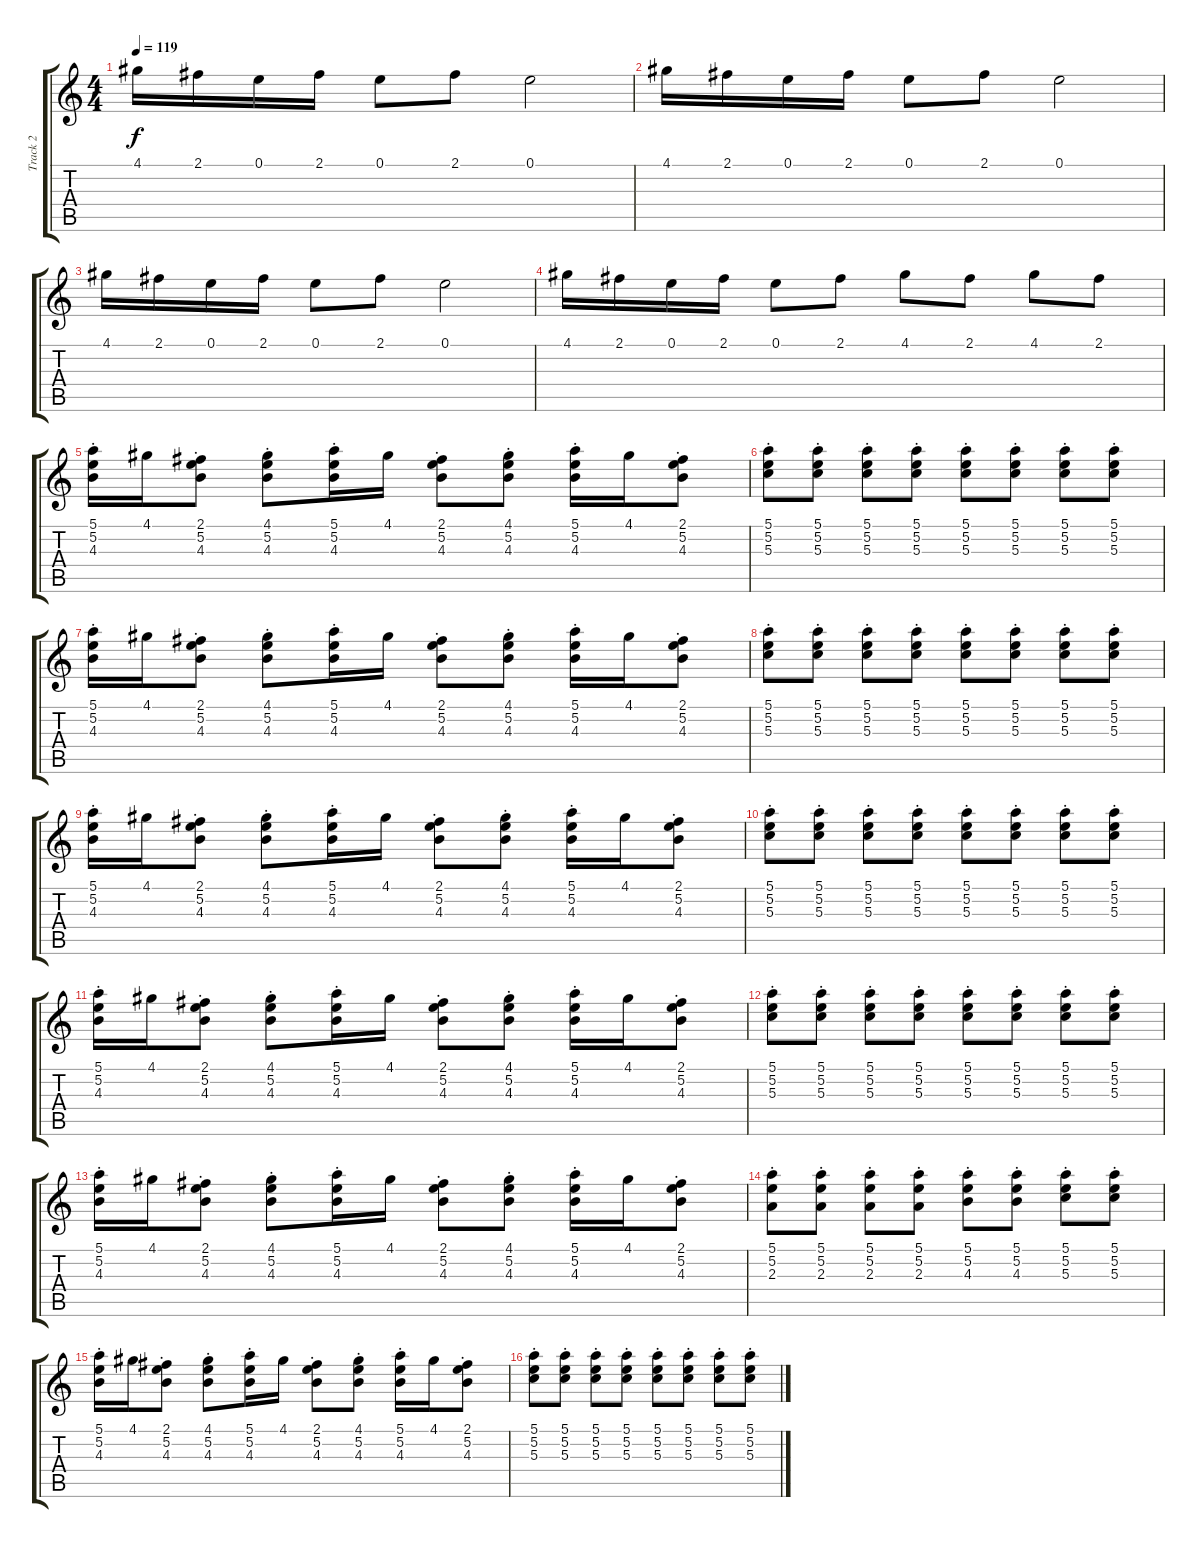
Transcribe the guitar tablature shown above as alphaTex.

\track ("Track 2" "Track 2") {instrument synthbass2}
\staff {score tabs}
\tuning (E4 B3 G3 D3 A2 E2) {hide}
\ts (4 4)
\tempo 119
\clef g2
\ks c
4.1.16{dy f} 2.1.16 0.1.16 2.1.16 0.1.8 2.1.8 0.1.2 |
4.1.16 2.1.16 0.1.16 2.1.16 0.1.8 2.1.8 0.1.2 |
4.1.16 2.1.16 0.1.16 2.1.16 0.1.8 2.1.8 0.1.2 |
4.1.16 2.1.16 0.1.16 2.1.16 0.1.8 2.1.8 4.1.8 2.1.8 4.1.8 2.1.8 |
(5.1 5.2{st} 4.3{st}).16{volume 11} 4.1.16 (2.1{st} 5.2{st} 4.3{st}).8 (4.1{st} 5.2{st} 4.3{st}).8 (5.1 5.2{st} 4.3{st}).16 4.1.16 (2.1{st} 5.2{st} 4.3{st}).8 (4.1{st} 5.2{st} 4.3{st}).8 (5.1 5.2{st} 4.3).16 4.1.16 (2.1{st} 5.2{st} 4.3).8 |
(5.1{st} 5.2{st} 5.3{st}).8 (5.1{st} 5.2{st} 5.3{st}).8 (5.1{st} 5.2{st} 5.3{st}).8 (5.1{st} 5.2{st} 5.3{st}).8 (5.1{st} 5.2{st} 5.3{st}).8 (5.1{st} 5.2{st} 5.3{st}).8 (5.1{st} 5.2{st} 5.3{st}).8 (5.1{st} 5.2{st} 5.3{st}).8 |
(5.1 5.2{st} 4.3{st}).16 4.1.16 (2.1{st} 5.2{st} 4.3{st}).8 (4.1{st} 5.2{st} 4.3{st}).8 (5.1 5.2{st} 4.3{st}).16 4.1.16 (2.1{st} 5.2{st} 4.3{st}).8 (4.1{st} 5.2{st} 4.3{st}).8 (5.1 5.2{st} 4.3).16 4.1.16 (2.1{st} 5.2{st} 4.3).8 |
(5.1{st} 5.2{st} 5.3{st}).8 (5.1{st} 5.2{st} 5.3{st}).8 (5.1{st} 5.2{st} 5.3{st}).8 (5.1{st} 5.2{st} 5.3{st}).8 (5.1{st} 5.2{st} 5.3{st}).8 (5.1{st} 5.2{st} 5.3{st}).8 (5.1{st} 5.2{st} 5.3{st}).8 (5.1{st} 5.2{st} 5.3{st}).8 |
(5.1 5.2{st} 4.3{st}).16 4.1.16 (2.1{st} 5.2{st} 4.3{st}).8 (4.1{st} 5.2{st} 4.3{st}).8 (5.1 5.2{st} 4.3{st}).16 4.1.16 (2.1{st} 5.2{st} 4.3{st}).8 (4.1{st} 5.2{st} 4.3{st}).8 (5.1 5.2{st} 4.3).16 4.1.16 (2.1{st} 5.2{st} 4.3).8 |
(5.1{st} 5.2{st} 5.3{st}).8 (5.1{st} 5.2{st} 5.3{st}).8 (5.1{st} 5.2{st} 5.3{st}).8 (5.1{st} 5.2{st} 5.3{st}).8 (5.1{st} 5.2{st} 5.3{st}).8 (5.1{st} 5.2{st} 5.3{st}).8 (5.1{st} 5.2{st} 5.3{st}).8 (5.1{st} 5.2{st} 5.3{st}).8 |
(5.1 5.2{st} 4.3{st}).16 4.1.16 (2.1{st} 5.2{st} 4.3{st}).8 (4.1{st} 5.2{st} 4.3{st}).8 (5.1 5.2{st} 4.3{st}).16 4.1.16 (2.1{st} 5.2{st} 4.3{st}).8 (4.1{st} 5.2{st} 4.3{st}).8 (5.1 5.2{st} 4.3).16 4.1.16 (2.1{st} 5.2{st} 4.3).8 |
(5.1{st} 5.2{st} 5.3{st}).8 (5.1{st} 5.2{st} 5.3{st}).8 (5.1{st} 5.2{st} 5.3{st}).8 (5.1{st} 5.2{st} 5.3{st}).8 (5.1{st} 5.2{st} 5.3{st}).8 (5.1{st} 5.2{st} 5.3{st}).8 (5.1{st} 5.2{st} 5.3{st}).8 (5.1{st} 5.2{st} 5.3{st}).8 |
(5.1 5.2{st} 4.3{st}).16 4.1.16 (2.1{st} 5.2{st} 4.3{st}).8 (4.1{st} 5.2{st} 4.3{st}).8 (5.1 5.2{st} 4.3{st}).16 4.1.16 (2.1{st} 5.2{st} 4.3{st}).8 (4.1{st} 5.2{st} 4.3{st}).8 (5.1 5.2{st} 4.3).16 4.1.16 (2.1{st} 5.2{st} 4.3).8 |
(5.1{st} 5.2{st} 2.3{st}).8 (5.1{st} 5.2{st} 2.3{st}).8 (5.1{st} 5.2{st} 2.3{st}).8 (5.1{st} 5.2{st} 2.3{st}).8 (5.1{st} 5.2{st} 4.3{st}).8 (5.1{st} 5.2{st} 4.3{st}).8 (5.1{st} 5.2{st} 5.3{st}).8 (5.1{st} 5.2{st} 5.3{st}).8 |
(5.1 5.2{st} 4.3{st}).16 4.1.16 (2.1{st} 5.2{st} 4.3{st}).8 (4.1{st} 5.2{st} 4.3{st}).8 (5.1 5.2{st} 4.3{st}).16 4.1.16 (2.1{st} 5.2{st} 4.3{st}).8 (4.1{st} 5.2{st} 4.3{st}).8 (5.1 5.2{st} 4.3).16 4.1.16 (2.1{st} 5.2{st} 4.3).8 |
(5.1{st} 5.2{st} 5.3{st}).8 (5.1{st} 5.2{st} 5.3{st}).8 (5.1{st} 5.2{st} 5.3{st}).8 (5.1{st} 5.2{st} 5.3{st}).8 (5.1{st} 5.2{st} 5.3{st}).8 (5.1{st} 5.2{st} 5.3{st}).8 (5.1{st} 5.2{st} 5.3{st}).8 (5.1{st} 5.2{st} 5.3{st}).8
